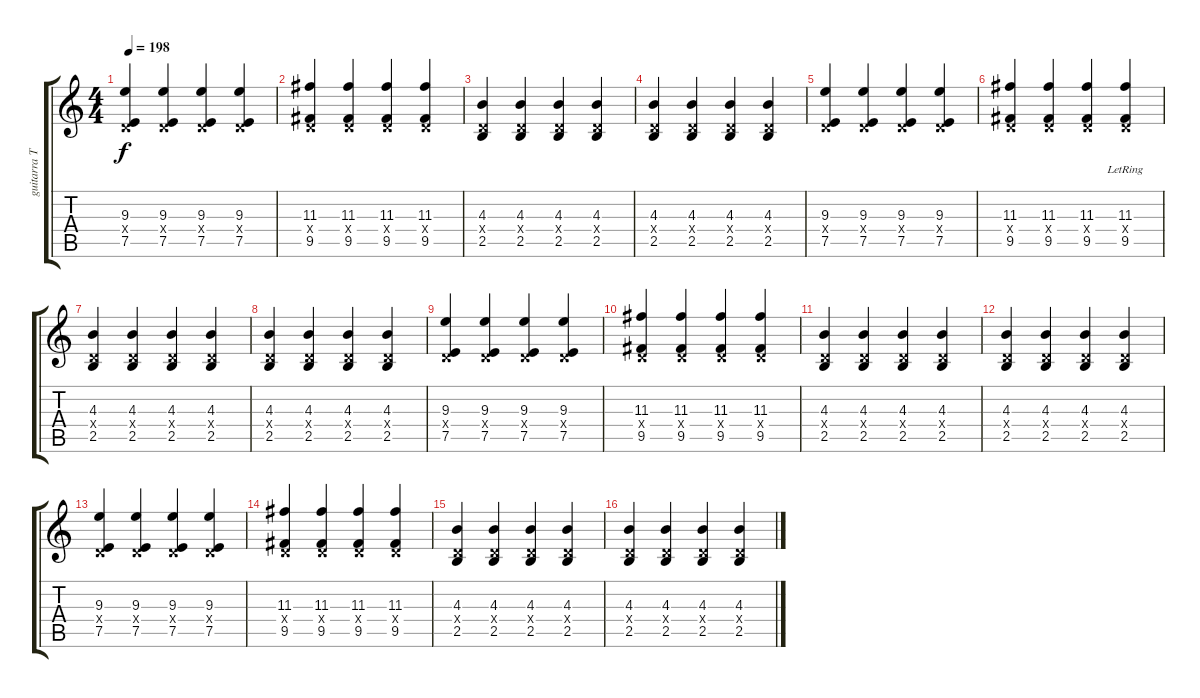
\track ("guitarra Tom" "guitarra T") {instrument overdrivenguitar}
\staff {score tabs}
\tuning (E4 B3 G3 D3 A2 E2) {hide}
\ts (4 4)
\tempo 198
\clef g2
\ks c
(9.3 0.4{x} 7.5).4{dy f} (9.3 0.4{x} 7.5).4 (9.3 0.4{x} 7.5).4 (9.3 0.4{x} 7.5).4 |
(11.3 0.4{x} 9.5).4 (11.3 0.4{x} 9.5).4 (11.3 0.4{x} 9.5).4 (11.3 0.4{x} 9.5).4 |
(4.3 0.4{x} 2.5).4 (4.3 0.4{x} 2.5).4 (4.3 0.4{x} 2.5).4 (4.3 0.4{x} 2.5).4 |
(4.3 0.4{x} 2.5).4 (4.3 0.4{x} 2.5).4 (4.3 0.4{x} 2.5).4 (4.3 0.4{x} 2.5).4 |
(9.3 0.4{x} 7.5).4 (9.3 0.4{x} 7.5).4 (9.3 0.4{x} 7.5).4 (9.3 0.4{x} 7.5).4 |
(11.3 0.4{x} 9.5).4 (11.3 0.4{x} 9.5).4 (11.3 0.4{x} 9.5).4 (11.3{lr} 0.4{x} 9.5{lr}).4 |
(4.3 0.4{x} 2.5).4 (4.3 0.4{x} 2.5).4 (4.3 0.4{x} 2.5).4 (4.3 0.4{x} 2.5).4 |
(4.3 0.4{x} 2.5).4 (4.3 0.4{x} 2.5).4 (4.3 0.4{x} 2.5).4 (4.3 0.4{x} 2.5).4 |
(9.3 0.4{x} 7.5).4 (9.3 0.4{x} 7.5).4 (9.3 0.4{x} 7.5).4 (9.3 0.4{x} 7.5).4 |
(11.3 0.4{x} 9.5).4 (11.3 0.4{x} 9.5).4 (11.3 0.4{x} 9.5).4 (11.3 0.4{x} 9.5).4 |
(4.3 0.4{x} 2.5).4 (4.3 0.4{x} 2.5).4 (4.3 0.4{x} 2.5).4 (4.3 0.4{x} 2.5).4 |
(4.3 0.4{x} 2.5).4 (4.3 0.4{x} 2.5).4 (4.3 0.4{x} 2.5).4 (4.3 0.4{x} 2.5).4 |
(9.3 0.4{x} 7.5).4 (9.3 0.4{x} 7.5).4 (9.3 0.4{x} 7.5).4 (9.3 0.4{x} 7.5).4 |
(11.3 0.4{x} 9.5).4 (11.3 0.4{x} 9.5).4 (11.3 0.4{x} 9.5).4 (11.3 0.4{x} 9.5).4 |
(4.3 0.4{x} 2.5).4 (4.3 0.4{x} 2.5).4 (4.3 0.4{x} 2.5).4 (4.3 0.4{x} 2.5).4 |
(4.3 0.4{x} 2.5).4 (4.3 0.4{x} 2.5).4 (4.3 0.4{x} 2.5).4 (4.3 0.4{x} 2.5).4
